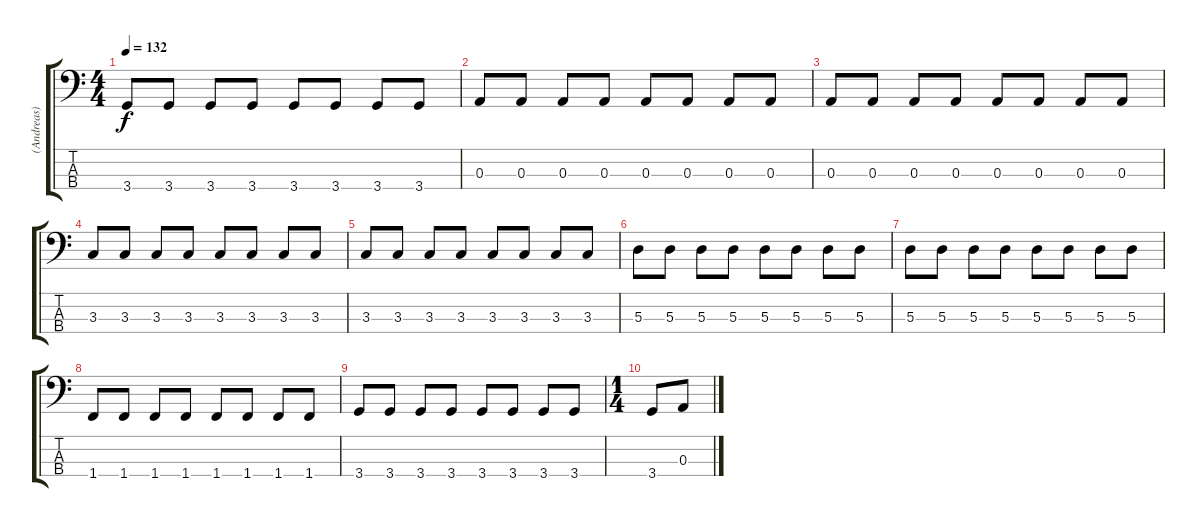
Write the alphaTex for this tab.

\track ("(Andreas) Bass" "(Andreas) ") {instrument electricbassfinger}
\staff {score tabs}
\tuning (G2 D2 A1 E1) {hide}
\ts (4 4)
\tempo 132
\clef f4
\ks c
3.4.8{dy f} 3.4.8 3.4.8 3.4.8 3.4.8 3.4.8 3.4.8 3.4.8 |
0.3.8 0.3.8 0.3.8 0.3.8 0.3.8 0.3.8 0.3.8 0.3.8 |
0.3.8 0.3.8 0.3.8 0.3.8 0.3.8 0.3.8 0.3.8 0.3.8 |
3.3.8 3.3.8 3.3.8 3.3.8 3.3.8 3.3.8 3.3.8 3.3.8 |
3.3.8 3.3.8 3.3.8 3.3.8 3.3.8 3.3.8 3.3.8 3.3.8 |
5.3.8 5.3.8 5.3.8 5.3.8 5.3.8 5.3.8 5.3.8 5.3.8 |
5.3.8 5.3.8 5.3.8 5.3.8 5.3.8 5.3.8 5.3.8 5.3.8 |
1.4.8 1.4.8 1.4.8 1.4.8 1.4.8 1.4.8 1.4.8 1.4.8 |
3.4.8 3.4.8 3.4.8 3.4.8 3.4.8 3.4.8 3.4.8 3.4.8 |
\ts (1 4)
3.4.8 0.3.8
